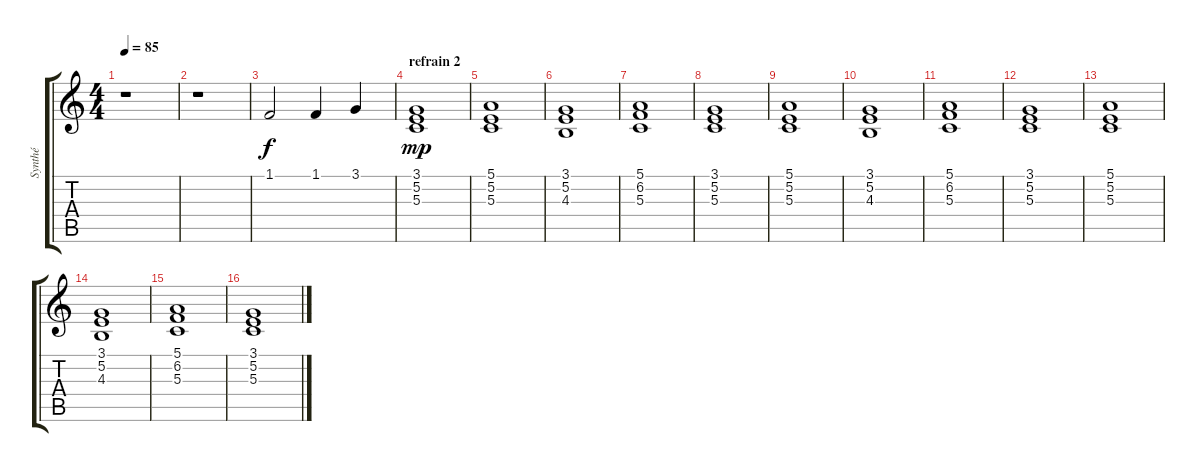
\track ("Synthé" "Synthé") {instrument stringensemble1}
\staff {score tabs}
\tuning (E4 B3 G3 D3 A2 E2) {hide}
\ts (4 4)
\tempo 85
\clef g2
\ks c
r.1{dy p} |
r.1 |
1.1.2{dy f} 1.1.4 3.1.4 |
\section ("" "refrain 2")
(3.1 5.2 5.3).1{dy mp} |
(5.1 5.2 5.3).1 |
(3.1 5.2 4.3).1 |
(5.1 6.2 5.3).1 |
(3.1 5.2 5.3).1 |
(5.1 5.2 5.3).1 |
(3.1 5.2 4.3).1 |
(5.1 6.2 5.3).1 |
(3.1 5.2 5.3).1 |
(5.1 5.2 5.3).1 |
(3.1 5.2 4.3).1 |
(5.1 6.2 5.3).1 |
(3.1 5.2 5.3).1
